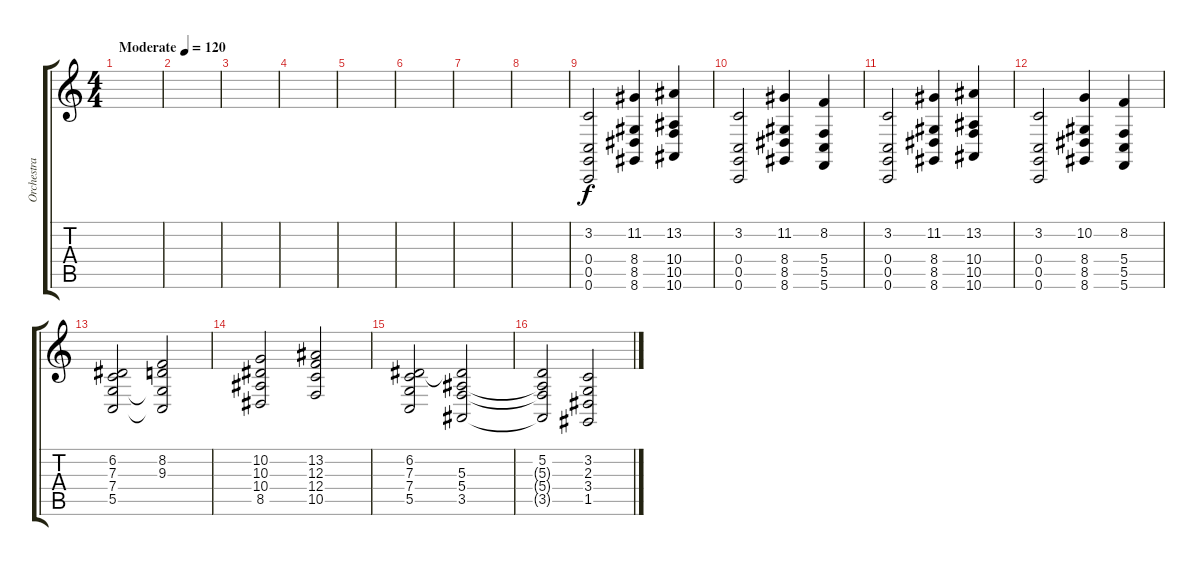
\track ("Orchestra" "Orchestra") {instrument stringensemble1}
\staff {score tabs}
\tuning (D4 A3 F3 C3 G2 C2) {hide}
\ts (4 4)
\tempo (120 "Moderate")
\clef g2
\ks c
|
|
|
|
|
|
|
|
(3.2 0.4 0.5 0.6).2 (11.2 8.4 8.5 8.6).4 (13.2 10.4 10.5 10.6).4 |
(3.2 0.4 0.5 0.6).2 (11.2 8.4 8.5 8.6).4 (8.2 5.4 5.5 5.6).4 |
(3.2 0.4 0.5 0.6).2 (11.2 8.4 8.5 8.6).4 (13.2 10.4 10.5 10.6).4 |
(3.2 0.4 0.5 0.6).2 (10.2 8.4 8.5 8.6).4 (8.2 5.4 5.5 5.6).4 |
(6.2 7.3 7.4 5.5).2{volume 12 balance 10 instrument choiraahs} (8.2 9.3 7.4{t} 5.5{t}).2 |
(10.2 10.3 10.4 8.5).2 (13.2 12.3 12.4 10.5).2 |
(6.2 7.3 7.4 5.5).2 (6.2{t} 5.3 5.4 3.5).2 |
(5.2 5.3{t} 5.4{t} 3.5{t}).2 (3.2 2.3 3.4 1.5).2
